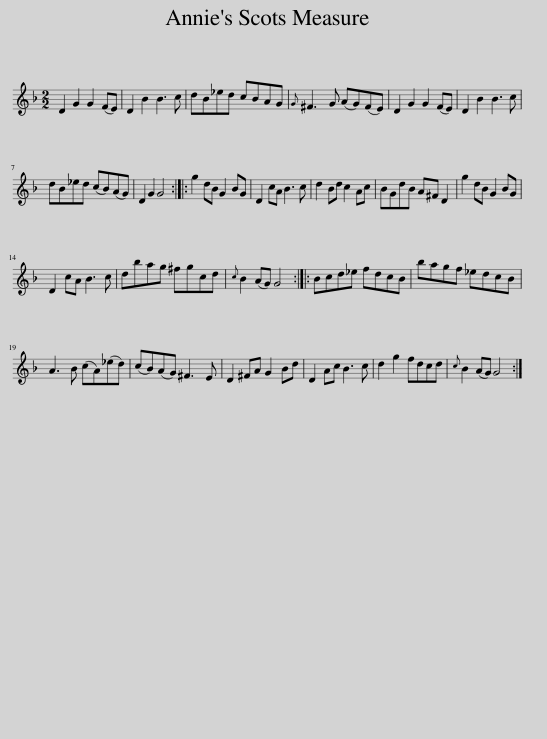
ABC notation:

X:1
L:1/8
M:2/2
I:linebreak $
K:F
V:1 treble
V:1
 D2 G2 G2 (FE) | D2 B2 B3 c | dB_ed cBAG |{G} ^F3 G (AG)(FE) | D2 G2 G2 (FE) | %5
 D2 B2 B3 c |$ dB_ed (cB)(AG) | D2 G2 G4 :: g2 dB G2 BG | D2 cA B3 c | %10
 d2 Bd c2 Ac | BGdB A^F D2 | g2 dB G2 BG |$ D2 cA B3 c | dbag ^fgcd | %15
{c} B2 (AG) G4 :: Bcd_e fdcB | bagf _edcB |$ A3 B (cA)(_ed) | (cB)(AG) ^F3 E | %20
 D2 ^FA G2 Bd | D2 Ac B3 c | d2 g2 fdcd |{c} B2 (AG) G4 :| %24
